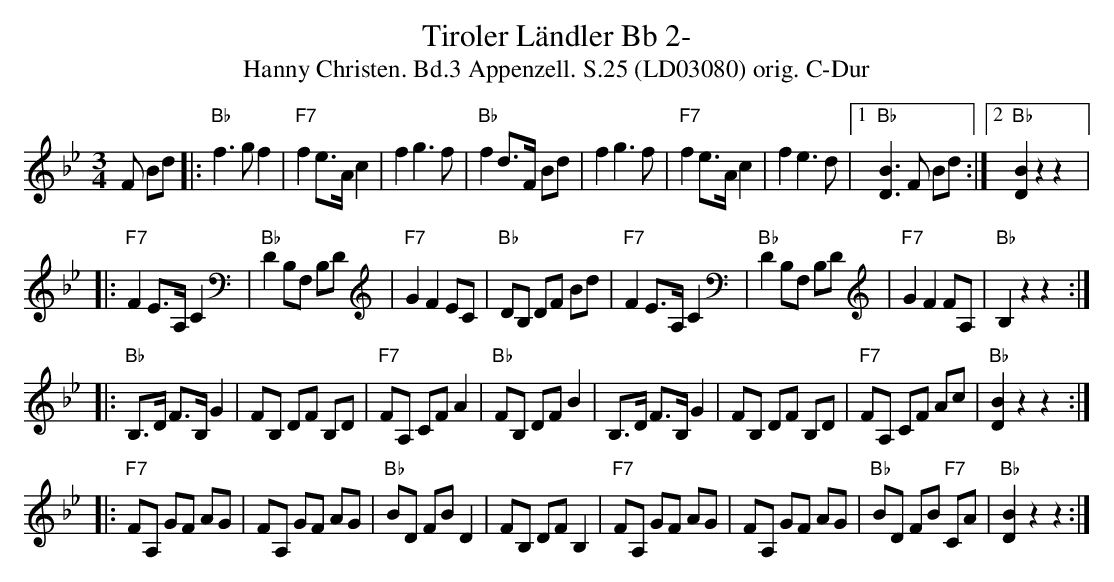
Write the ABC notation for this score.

X:1
T:Tiroler Ländler Bb 2-
T:Hanny Christen. Bd.3 Appenzell. S.25 (LD03080) orig. C-Dur
M:3/4
L:1/8
K:Bbmaj
F Bd |: "Bb"f3 g f2 | "F7"f2 e>A c2 | f2 g3 f | "Bb"f2 d>F Bd | \
f2 g3 f | "F7"f2 e>A c2 | f2 e3 d |1 "Bb"[DB]3 F Bd :|2 "Bb"[DB]2 z2 z2 |:
"F7"F2 E>A, C2 | "Bb"D2 B,F, B,D | "F7"G2 F2 EC | "Bb"DB, DF Bd | "F7"F2 E>A, C2 | "Bb"D2 B,F, B,D | "F7"G2 F2 FA, | "Bb"B,2 z2 z2 :|
|: "Bb"B,>D F>B, G2 | FB, DF B,D | "F7"FA, CF A2 | "Bb"FB, DF B2 | B,>D F>B, G2 | FB, DF B,D | "F7"FA, CF Ac | "Bb"[DB]2 z2 z2 :|
|: "F7"FA, GF AG | FA, GF AG | "Bb"BD FB D2 | FB, DF B,2 | "F7"FA, GF AG | FA, GF AG | "Bb"BD FB "F7"CA | "Bb"[DB]2 z2 z2 :|
